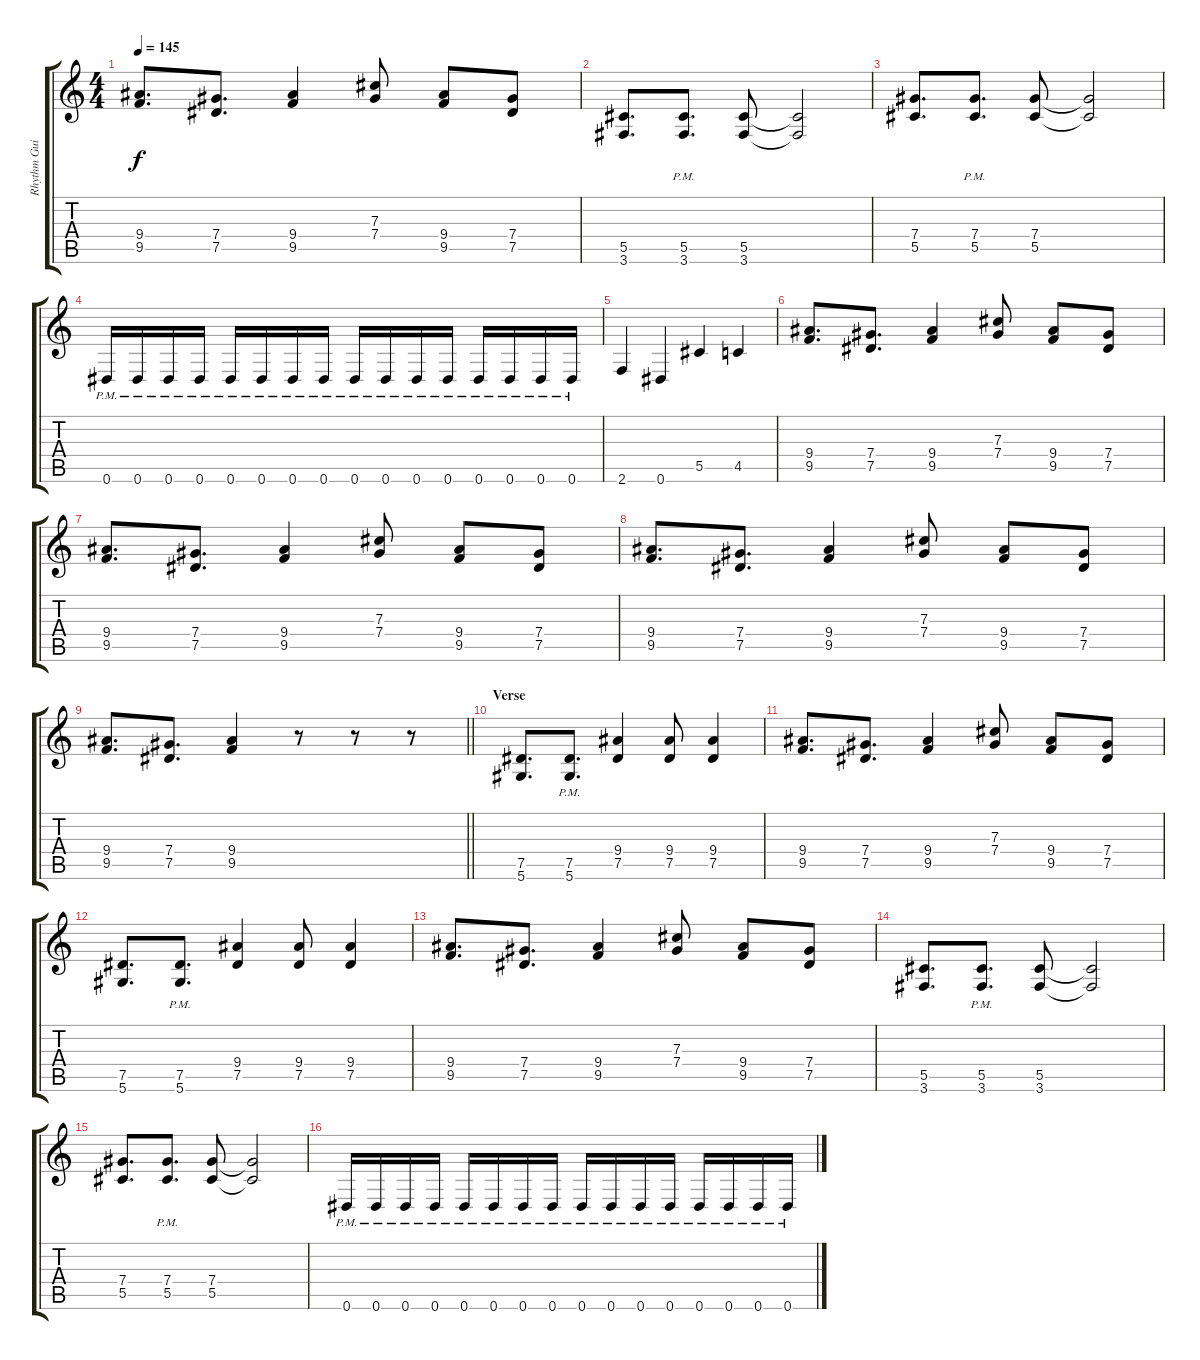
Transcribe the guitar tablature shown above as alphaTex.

\track ("Rhythm Guitar" "Rhythm Gui") {instrument distortionguitar}
\staff {score tabs}
\tuning (Eb4 Bb3 Gb3 Db3 Ab2 Eb2) {hide}
\ts (4 4)
\tempo 145
\clef g2
\ks c
(9.4 9.5).8{d dy f} (7.4 7.5).8{d} (9.4 9.5).4 (7.3 7.4).8 (9.4 9.5).8 (7.4 7.5).8 |
(5.5 3.6).8{d} (5.5{pm} 3.6{pm}).8{d} (5.5 3.6).8 (5.5{t} 3.6{t}).2 |
(7.4 5.5).8{d} (7.4{pm} 5.5{pm}).8{d} (7.4 5.5).8 (7.4{t} 5.5{t}).2 |
0.6{pm}.16 0.6{pm}.16 0.6{pm}.16 0.6{pm}.16 0.6{pm}.16 0.6{pm}.16 0.6{pm}.16 0.6{pm}.16 0.6{pm}.16 0.6{pm}.16 0.6{pm}.16 0.6{pm}.16 0.6{pm}.16 0.6{pm}.16 0.6{pm}.16 0.6{pm}.16 |
2.6.4 0.6.4 5.5.4 4.5.4 |
(9.4 9.5).8{d} (7.4 7.5).8{d} (9.4 9.5).4 (7.3 7.4).8 (9.4 9.5).8 (7.4 7.5).8 |
(9.4 9.5).8{d} (7.4 7.5).8{d} (9.4 9.5).4 (7.3 7.4).8 (9.4 9.5).8 (7.4 7.5).8 |
(9.4 9.5).8{d} (7.4 7.5).8{d} (9.4 9.5).4 (7.3 7.4).8 (9.4 9.5).8 (7.4 7.5).8 |
\barLineRight lightlight
(9.4 9.5).8{d} (7.4 7.5).8{d} (9.4 9.5).4 r.8 r.8 r.8 |
\section ("" "Verse")
(7.5 5.6).8{d} (7.5{pm} 5.6{pm}).8{d} (9.4 7.5).4 (9.4 7.5).8 (9.4 7.5).4 |
(9.4 9.5).8{d} (7.4 7.5).8{d} (9.4 9.5).4 (7.3 7.4).8 (9.4 9.5).8 (7.4 7.5).8 |
(7.5 5.6).8{d} (7.5{pm} 5.6{pm}).8{d} (9.4 7.5).4 (9.4 7.5).8 (9.4 7.5).4 |
(9.4 9.5).8{d} (7.4 7.5).8{d} (9.4 9.5).4 (7.3 7.4).8 (9.4 9.5).8 (7.4 7.5).8 |
(5.5 3.6).8{d} (5.5{pm} 3.6{pm}).8{d} (5.5 3.6).8 (5.5{t} 3.6{t}).2 |
(7.4 5.5).8{d} (7.4{pm} 5.5{pm}).8{d} (7.4 5.5).8 (7.4{t} 5.5{t}).2 |
0.6{pm}.16 0.6{pm}.16 0.6{pm}.16 0.6{pm}.16 0.6{pm}.16 0.6{pm}.16 0.6{pm}.16 0.6{pm}.16 0.6{pm}.16 0.6{pm}.16 0.6{pm}.16 0.6{pm}.16 0.6{pm}.16 0.6{pm}.16 0.6{pm}.16 0.6{pm}.16
